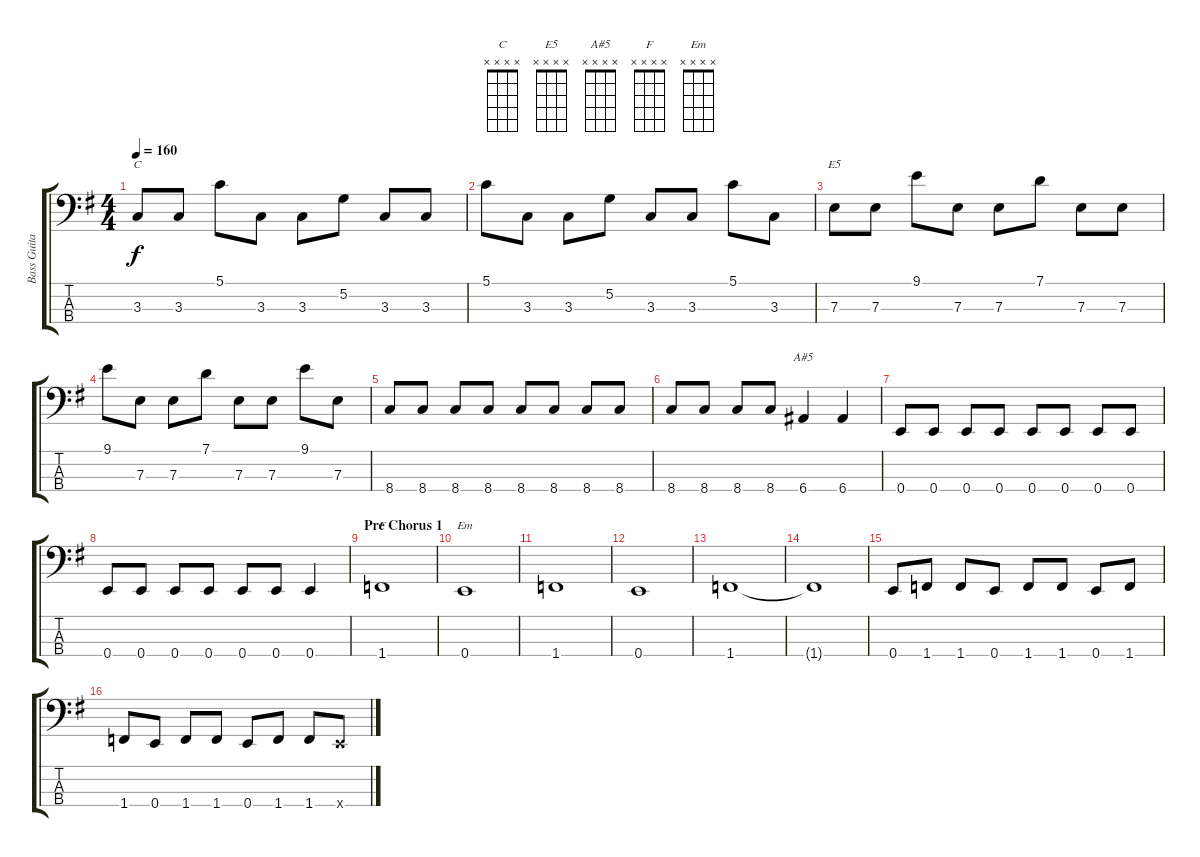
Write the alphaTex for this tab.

\track ("Bass Guitar (Babak Riahypour)" "Bass Guita") {instrument electricbassfinger}
\staff {score tabs}
\tuning (G2 D2 A1 E1) {hide}
\chord ("C" x x x x)
\chord ("E5" x x x x)
\chord ("A#5" x x x x)
\chord ("F" x x x x)
\chord ("Em" x x x x)
\ts (4 4)
\tempo 160
\clef f4
\ks eminor
3.3.8{ch "C" dy f} 3.3.8 5.1.8 3.3.8 3.3.8 5.2.8 3.3.8 3.3.8 |
5.1.8 3.3.8 3.3.8 5.2.8 3.3.8 3.3.8 5.1.8 3.3.8 |
7.3.8{ch "E5"} 7.3.8 9.1.8 7.3.8 7.3.8 7.1.8 7.3.8 7.3.8 |
9.1.8 7.3.8 7.3.8 7.1.8 7.3.8 7.3.8 9.1.8 7.3.8 |
8.4.8 8.4.8 8.4.8 8.4.8 8.4.8 8.4.8 8.4.8 8.4.8 |
8.4.8 8.4.8 8.4.8 8.4.8 6.4.4{ch "A#5"} 6.4.4 |
0.4.8 0.4.8 0.4.8 0.4.8 0.4.8 0.4.8 0.4.8 0.4.8 |
0.4.8 0.4.8 0.4.8 0.4.8 0.4.8 0.4.8 0.4.4 |
\section ("" "Pre Chorus 1")
1.4.1{ch "F"} |
0.4.1{ch "Em"} |
1.4.1 |
0.4.1 |
1.4.1 |
1.4{t}.1 |
0.4.8 1.4.8 1.4.8 0.4.8 1.4.8 1.4.8 0.4.8 1.4.8 |
1.4.8 0.4.8 1.4.8 1.4.8 0.4.8 1.4.8 1.4.8 0.4{x}.8
